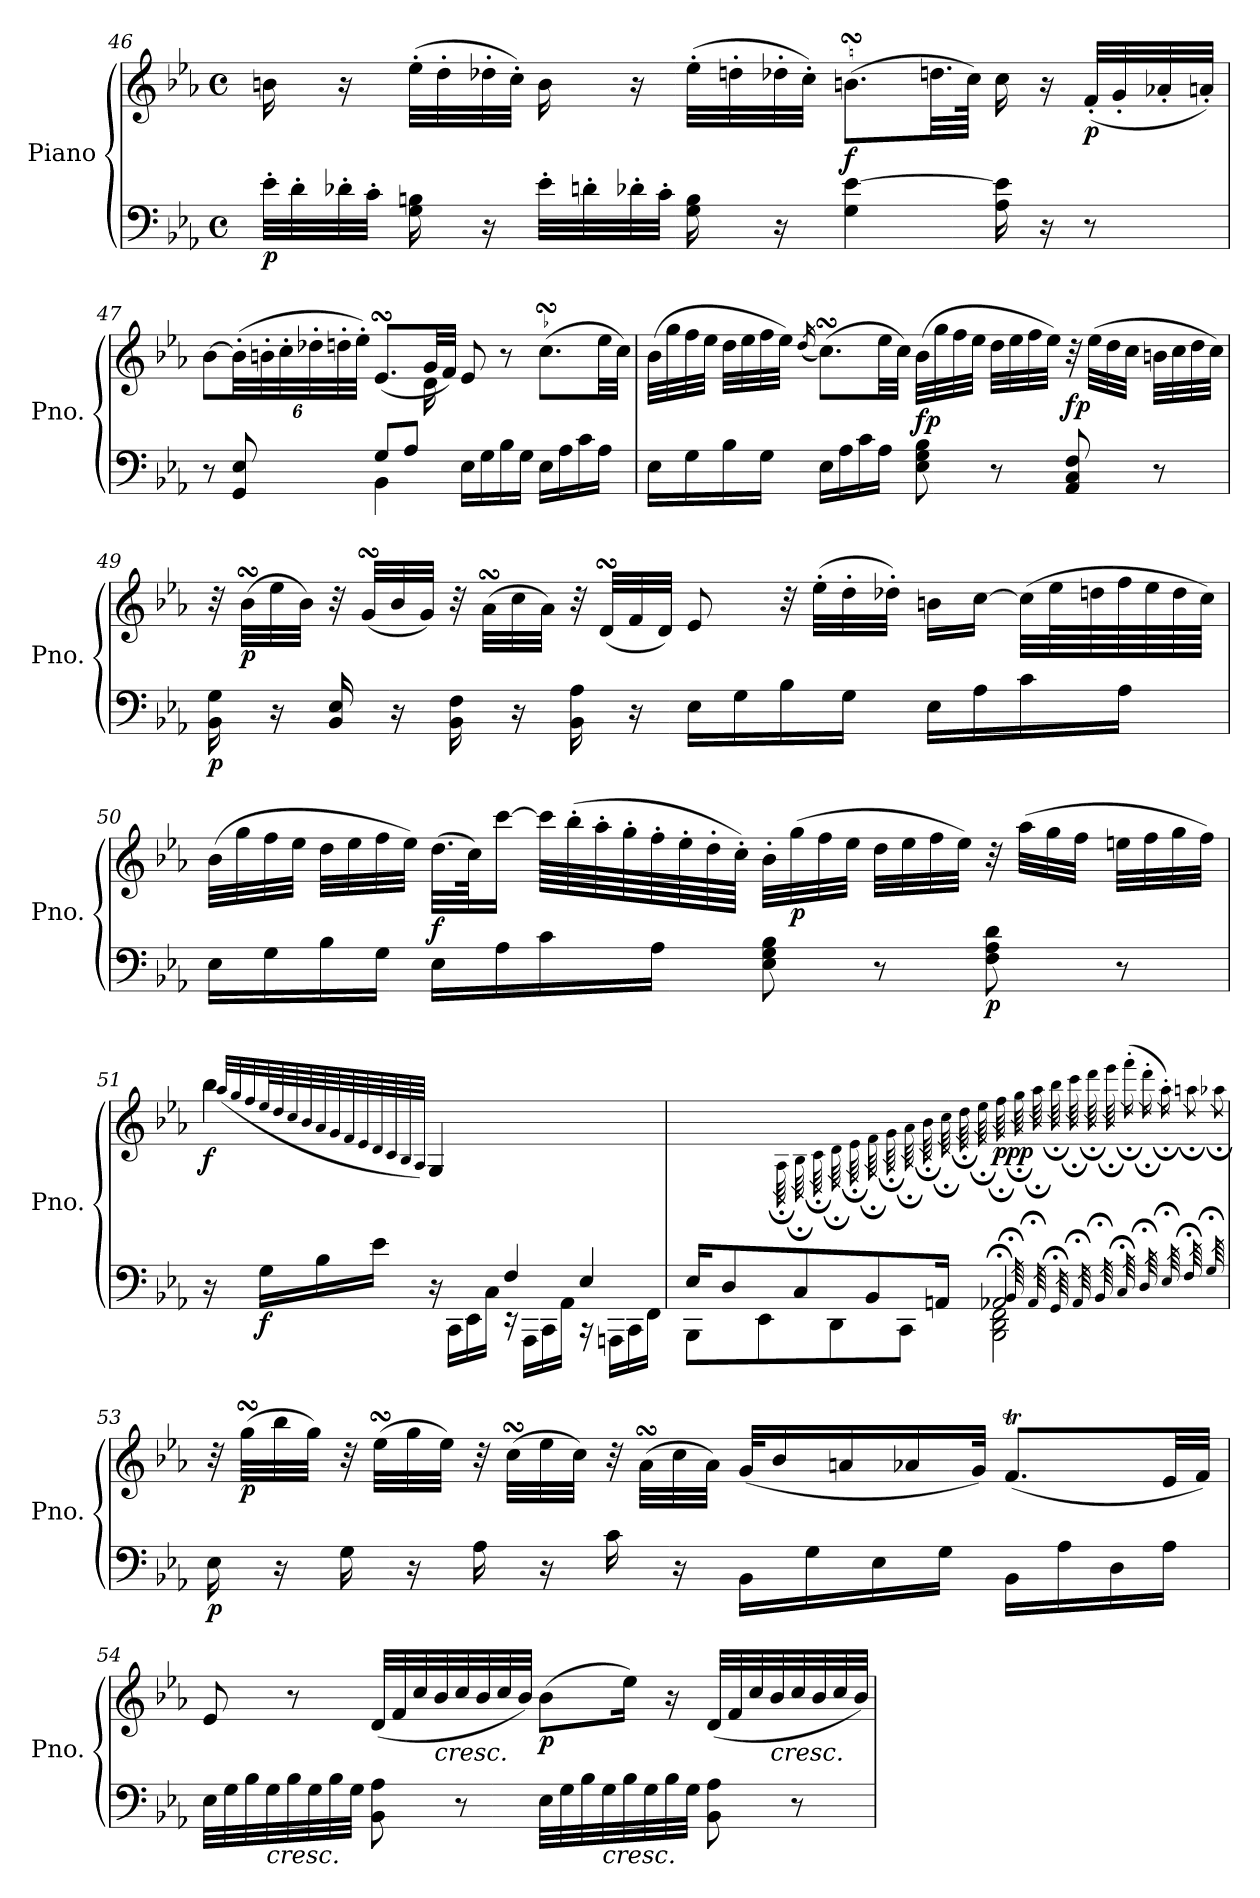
**kern	**kern	**dynam
*part1	*part1	*part1
*staff2	*staff1	*staff1/2
*I"Piano	*	*
*I'Pno.	*	*
*clefF4	*clefG2	*
*k[b-e-a-]	*k[b-e-a-]	*
*M4/4	*M4/4	*
*met(c)	*met(c)	*
=46	=46	=46
!	!	!LO:DY:b=2
32e-'\LLL	16bn\	p
32d'\	.	.
32d-X'\	16r	.
32c'\JJJ	.	.
16G\ 16Bn\	(>32ee-'\LLL	.
.	32dd'\	.
16r	32dd-X'\	.
.	32cc'\JJJ)	.
32e-'\LLL	16b\	.
32dn'\	.	.
32d-X'\	16r	.
32c'\JJJ	.	.
16G\ 16B\	(>32ee-'\LLL	.
.	32ddn'\	.
16r	32dd-X'\	.
.	32cc'\JJJ)	.
!	!	!LO:DY:b
4G\ [4e-\	(>8.bnsSsS\L	f
.	32.ddn\LL	.
.	64cc\JJJk)	.
16A-\ 16e-\]	16cc\	.
16r	16r	.
!	!	!LO:DY:b
8r	(<32f'/LLL	p
.	32g'/	.
.	32a-'/	.
.	32an'/JJJ)	.
=47	=47	=47
*^	*^	*
8r	4ryy	[8b-\L	4ryy	.
*	*	*Xbrackettup	*	*
8GG/ 8E-/	.	(>48b-'\LL]	.	.
.	.	48bn'\	.	.
.	.	48cc'\	.	.
.	.	48dd-X'\	.	.
.	.	48ddn'\	.	.
.	.	48ee-'\JJJ)	.	.
8G/L	4BB-\	(>8.e-sSSs/L	8.ryy	.
8A-/J	.	.	.	.
.	.	32g/LL	16d\	.
.	.	32f/JJJ)	.	.
16E-\LL	2ryy	8e-/	2ryy	.
16G\	.	.	.	.
16B-\	.	8r	.	.
16G\JJ	.	.	.	.
16E-\LL	.	(>8.ccsSSS\L	.	.
16A-\	.	.	.	.
16c\	.	.	.	.
16A-\JJ	.	32ee-\LL	.	.
.	.	32cc\JJJ)	.	.
*v	*v	*	*	*
*	*v	*v	*
=48	=48	=48
16E-\LL	(>32b-\LLL	.
.	32gg\	.
16G\	32ff\	.
.	32ee-\JJJ	.
16B-\	32dd\LLL	.
.	32ee-\	.
16G\JJ	32ff\	.
.	32ee-\JJJ)	.
.	(<16qdd/	.
16E-\LL	(>8.ccsSSS\L)	.
16A-\	.	.
16c\	.	.
16A-\JJ	32ee-\LL	.
.	32cc\JJJ)	.
!	!	!LO:DY:b
8E-\ 8G\ 8B-\	(>32b-\LLL	fp
.	32gg\	.
.	32ff\	.
.	32ee-\JJJ	.
8r	32dd\LLL	.
.	32ee-\	.
.	32ff\	.
.	32ee-\JJJ)	.
!	!	!LO:DY:b
8AA-/ 8C/ 8F/	32r	fp
.	(>32ee-\LLL	.
.	32dd\	.
.	32cc\JJJ	.
8r	32bn\LLL	.
.	32cc\	.
.	32dd\	.
.	32cc\JJJ)	.
=49	=49	=49
!	!	!LO:DY:b=2
16BB-\ 16G\	32r	p
!	!	!LO:DY:b
.	(>32b-sSSS\LLL	p
16r	32ee-\	.
.	32b-\JJJ)	.
16BB-/ 16E-/	32r	.
.	(<32gsSsS/LLL	.
16r	32b-/	.
.	32g/JJJ)	.
16BB-\ 16F\	32r	.
.	(>32a-sSSs\LLL	.
16r	32cc\	.
.	32a-\JJJ)	.
16BB-\ 16A-\	32r	.
.	(<32dsSsS/LLL	.
16r	32f/	.
.	32d/JJJ)	.
16E-\LL	8e-/	.
16G\	.	.
16B-\	32r	.
.	(>32ee-'\LLL	.
16G\JJ	32dd'\	.
.	32dd-X'\JJJ)	.
16E-\LL	16bn\LL	.
16A-\	[16cc\JJ	.
16c\	(>32cc\LLL]	.
.	64ee-\L	.
.	64ddn\	.
16A-\JJ	64ff\	.
.	64ee-\	.
.	64dd\	.
.	64cc\JJJJ)	.
=50	=50	=50
16E-\LL	(>32b-\LLL	.
.	32gg\	.
16G\	32ff\	.
.	32ee-\JJJ	.
16B-\	32dd\LLL	.
.	32ee-\	.
16G\JJ	32ff\	.
.	32ee-\JJJ)	.
!	!	!LO:DY:b
16E-\LL	(>32.dd\LLL	f
.	64cc\JK)	.
16A-\	[16ccc\JJ	.
16c\	64ccc\LLLL]	.
.	(>64bb-'\	.
.	64aa-'\	.
.	64gg'\	.
16A-\JJ	64ff'\	.
.	64ee-'\	.
.	64dd'\	.
.	64cc'\JJJJ)	.
8E-\ 8G\ 8B-\	32b-'\LLL	.
!	!	!LO:DY:b
.	(>32gg\	p
.	32ff\	.
.	32ee-\JJJ	.
8r	32dd\LLL	.
.	32ee-\	.
.	32ff\	.
.	32ee-\JJJ)	.
!	!	!LO:DY:b=2
8F\ 8A-\ 8d\	32r	p
.	(>32aa-\LLL	.
.	32gg\	.
.	32ff\JJJ	.
8r	32een\LLL	.
.	32ff\	.
.	32gg\	.
.	32ff\JJJ)	.
=51	=51	=51
*^	*	*
!	!	!	!LO:DY:b
16r	4ryy	4bb-\	f
!	!	!	!LO:DY:b=2
16G\LL	.	.	f
16B-\	.	.	.
16e-\JJ	.	.	.
.	.	(<32qaa-/LLL	.
.	.	32qgg/	.
.	.	32qff/	.
.	.	64qee-/L	.
.	.	64qdd/	.
.	.	64qcc/	.
.	.	64qb-/	.
.	.	64qa-/	.
.	.	64qg/	.
.	.	64qf/	.
.	.	64qe-/	.
.	.	64qd/	.
.	.	64qc/	.
.	.	64qB-/	.
.	.	64qA-/JJJJ)	.
4ryy	16r	4G/	.
.	16CC\LL	.	.
.	16EE-\	.	.
.	16C\JJ	.	.
4F/	16r	2ryy	.
.	16AAA-\LL	.	.
.	16CC\	.	.
.	16AA-\JJ	.	.
4E-/	16r	.	.
.	16AAAn\LL	.	.
.	16CC\	.	.
.	16FF\JJ	.	.
=52	=52	=52	=52
*	*	*^	*
*	*	*	*^	*
16E-/KL	8BBB-\L	1ryy	1ryy	2ryy	.
8D/	.	.	.	.	.
.	8EE-\	.	.	.	.
8C/	.	.	.	.	.
.	8DD\	.	.	.	.
8BB-/	.	.	.	.	.
.	8CC\J	.	.	.	.
16AAn/Jk	.	.	.	.	.
!	!	!	!	!	!LO:DY:b
!	!	!	!	!	!LO:DY:n=1:b
2AA-X;</	2BBB-\ 2DD\ 2FF\	.	.	2ryy	p pp
*v	*v	*	*	*	*
.	.	64qA-;<\	.	.
.	.	64qB-;<\	.	.
.	.	64qc;<\	.	.
.	.	64qd;<\	.	.
.	.	64qe-;<\	.	.
.	.	64qf;<\	.	.
.	.	64qg;<\	.	.
.	.	64qa-;<\	.	.
.	.	64qb-;<\	.	.
.	.	64qcc;<\	.	.
.	.	64qdd;<\	.	.
.	.	64qee-;<\	.	.
.	.	64qff;<\	.	.
.	.	64qgg;<\	.	.
64qBB-;</LLLL)	.	64qaa-;<\	.	.
64qAA-;</	.	64qbb-;<\	.	.
64qGG;</	.	64qccc;<\	.	.
64qAA-;</	.	64qddd;<\	.	.
64qBB-;</	.	(>64qeee-;<\JJJJ	.	.
64qC;</	.	(>16qfff;<'\LL	.	.
64qD;</	.	16qddd;<'\	.	.
64qE-;</	.	16qaa-;<'\JJ)	.	.
64qF;</	.	8qaan;<\	.	.
64qG;</	.	8qaa-X;<\	.	.
*	*v	*v	*v	*
=53	=53	=53
*	*MM31	*
*	*^	*
*	*	*^	*
!	!	!	!	!LO:DY:b=2
*	*v	*v	*v	*
16E-\	32r	p
!	!	!LO:DY:b
.	(>32ggsSsS\LLL	p
16r	32bb-\	.
.	32gg\JJJ)	.
16G\	32r	.
.	(>32ee-sSSs\LLL	.
16r	32gg\	.
.	32ee-\JJJ)	.
16A-\	32r	.
.	(>32ccsSSS\LLL	.
16r	32ee-\	.
.	32cc\JJJ)	.
16c\	32r	.
.	(>32a-sSSs\LLL	.
16r	32cc\	.
.	32a-\JJJ)	.
16BB-\LL	(<32g/KLL	.
.	16b-/	.
16G\	.	.
.	16an/	.
16E-\	.	.
.	16a-X/	.
16G\JJ	.	.
.	32g/JJk)	.
16BB-\LL	(<8.fT/L	.
16A-\	.	.
16D\	.	.
16A-\JJ	32e-/LL	.
.	32f/JJJ)	.
=54	=54	=54
32E-\LLL	8e-/	.
32G\	.	.
32B-\	.	.
!LO:TX:b:i:t=cresc.	!	!
32G\	.	.
32B-\	8r	.
32G\	.	.
32B-\	.	.
32G\JJJ	.	.
8BB-\ 8A-\	(<32d/LLL	.
.	32f/	.
.	32cc/	.
!	!LO:TX:b:i:t=cresc.	!
.	32b-/	.
8r	32cc/	.
.	32b-/	.
.	32cc/	.
.	32b-/JJJ)	.
!	!	!LO:DY:b
32E-\LLL	(>8b-\L	p
32G\	.	.
32B-\	.	.
!LO:TX:b:i:t=cresc.	!	!
32G\	.	.
32B-\	16ee-\Jk)	.
32G\	.	.
32B-\	16r	.
32G\JJJ	.	.
8BB-\ 8A-\	(<32d/LLL	.
.	32f/	.
.	32cc/	.
!	!LO:TX:b:i:t=cresc.	!
.	32b-/	.
8r	32cc/	.
.	32b-/	.
.	32cc/	.
.	32b-/JJJ)	.
=	=	=
*-	*-	*-
